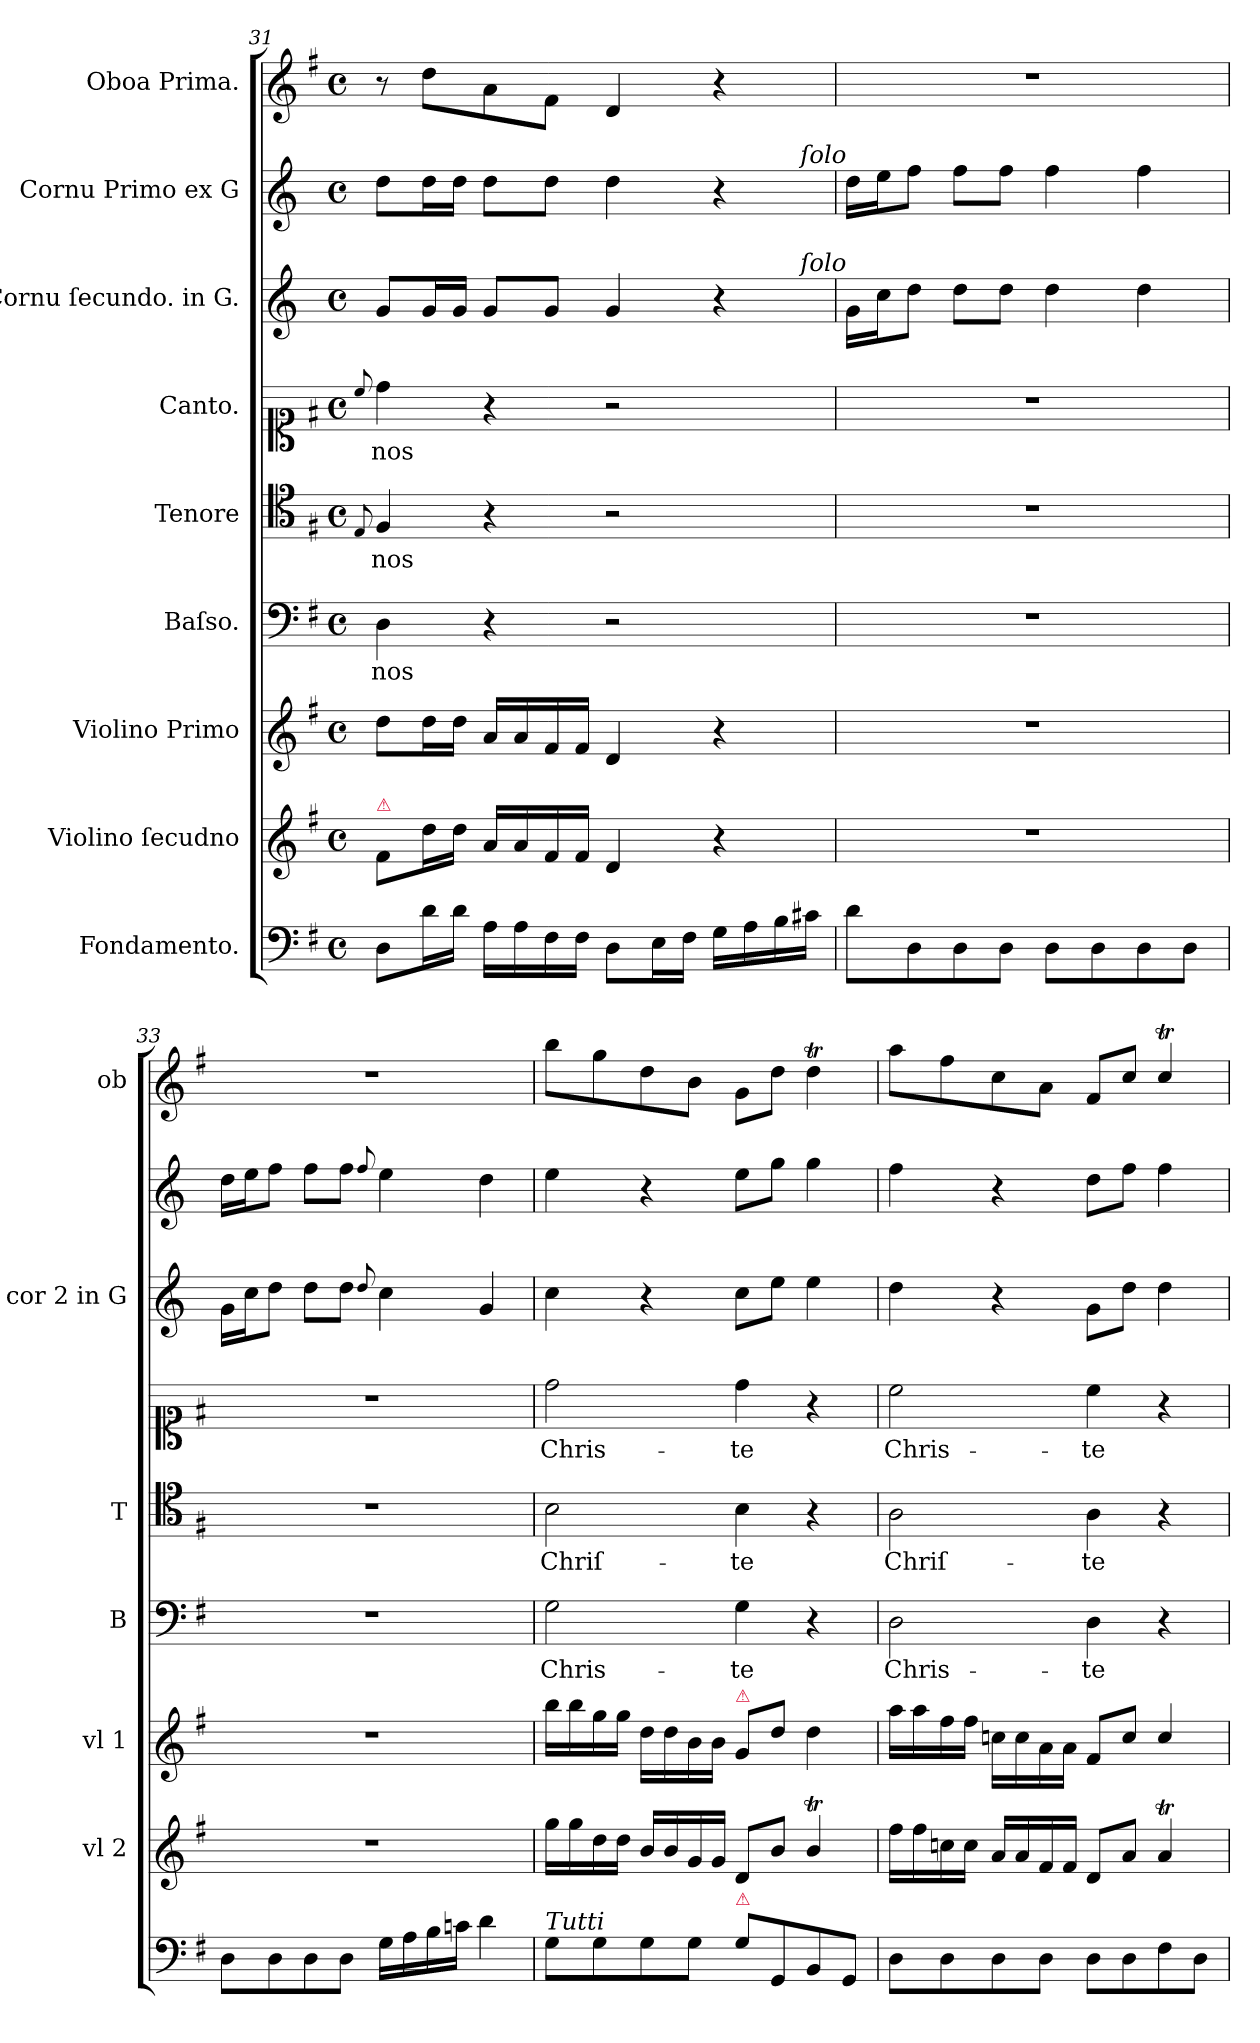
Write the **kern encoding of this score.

**kern	**dynam	**kern	**kern	**kern	**text	**kern	**text	**kern	**text	**kern	**kern	**kern
*part9	*part9	*part8	*part7	*part6	*part6	*part5	*part5	*part4	*part4	*part3	*part2	*part1
*staff9	*staff9	*staff8	*staff7	*staff6	*staff6	*staff5	*staff5	*staff4	*staff4	*staff3	*staff2	*staff1
*I"Fondamento.	*	*I"Violino ſecudno	*I"Violino Primo	*I"Baſso.	*	*I"Tenore	*	*I"Canto.	*	*I"Cornu ſecundo. in G.	*I"Cornu Primo ex G	*I"Oboa Prima.
*	*	*I'vl 2	*I'vl 1	*I'B	*	*I'T	*	*	*	*I'cor 2 in G	*	*I'ob
*clefF4	*	*clefG2	*clefG2	*clefF4	*	*clefC4	*	*clefC1	*	*clefG2	*clefG2	*clefG2
*	*	*	*	*	*	*	*	*	*	*ITrd3c5	*ITrd3c5	*
*k[f#]	*	*k[f#]	*k[f#]	*k[f#]	*	*k[f#]	*	*k[f#]	*	*k[f#]	*k[f#]	*k[f#]
*G:	*	*G:	*G:	*G:	*	*G:	*	*G:	*	*G:	*G:	*G:
*M4/4	*	*M4/4	*M4/4	*M4/4	*	*M4/4	*	*M4/4	*	*M4/4	*M4/4	*M4/4
*met(c)	*	*met(c)	*met(c)	*met(c)	*	*met(c)	*	*met(c)	*	*met(c)	*met(c)	*met(c)
=31	=31	=31	=31	=31	=31	=31	=31	=31	=31	=31	=31	=31
.	.	.	.	.	.	8qqE/	.	8qqcc/	.	.	.	.
!	!	!LO:TX:a:color=crimson:t=⚠	!	!	!	!	!	!	!	!	!	!
8D\L	.	8f#/L	8dd\L	4D\	nos	4F#/	nos	4dd\	nos	8d/L	8a\L	8r
16d\L	.	16dd\L	16dd\L	.	.	.	.	.	.	16d/L	16a\L	8dd\L
16d\JJ	.	16dd\JJ	16dd\JJ	.	.	.	.	.	.	16d/JJ	16a\JJ	.
16A\LL	.	16a/LL	16a/LL	4r	.	4r	.	4r	.	8d/L	8a\L	8a\
16A\	.	16a/	16a/	.	.	.	.	.	.	.	.	.
16F#\	.	16f#/	16f#/	.	.	.	.	.	.	8d/J	8a\J	8f#\J
16F#\JJ	.	16f#/JJ	16f#/JJ	.	.	.	.	.	.	.	.	.
8D\L	.	4d/	4d/	2r	.	2r	.	2r	.	4d/	4a\	4d/
16E\L	.	.	.	.	.	.	.	.	.	.	.	.
16F#\JJ	.	.	.	.	.	.	.	.	.	.	.	.
16G\LL	.	4r	4r	.	.	.	.	.	.	4r	4r	4r
16A\	.	.	.	.	.	.	.	.	.	.	.	.
16B\	.	.	.	.	.	.	.	.	.	.	.	.
16c#X\JJ	.	.	.	.	.	.	.	.	.	.	.	.
=32	=32	=32	=32	=32	=32	=32	=32	=32	=32	=32	=32	=32
!	!	!	!	!	!	!	!	!	!	!	!LO:TX:a:i:rj:t=ſolo	!
!	!	!	!	!	!	!	!	!	!	!LO:TX:a:i:rj:t=ſolo	!	!
8d\L	.	1r	1r	1r	.	1r	.	1r	.	16d\LL	16a\LL	1r
.	.	.	.	.	.	.	.	.	.	16g\J	16b\J	.
!	!LO:DY:a	!	!	!	!	!	!	!	!	!	!	!
8D\	pia&colon;	.	.	.	.	.	.	.	.	8a\J	8cc\J	.
8D\	.	.	.	.	.	.	.	.	.	8a\L	8cc\L	.
8D\J	.	.	.	.	.	.	.	.	.	8a\J	8cc\J	.
8D\L	.	.	.	.	.	.	.	.	.	4a\	4cc\	.
8D\	.	.	.	.	.	.	.	.	.	.	.	.
8D\	.	.	.	.	.	.	.	.	.	4a\	4cc\	.
8D\J	.	.	.	.	.	.	.	.	.	.	.	.
=33	=33	=33	=33	=33	=33	=33	=33	=33	=33	=33	=33	=33
8D\L	.	1r	1r	1r	.	1r	.	1r	.	16d\LL	16a\LL	1r
.	.	.	.	.	.	.	.	.	.	16g\J	16b\J	.
8D\	.	.	.	.	.	.	.	.	.	8a\J	8cc\J	.
8D\	.	.	.	.	.	.	.	.	.	8a\L	8cc\L	.
8D\J	.	.	.	.	.	.	.	.	.	8a\J	8cc\J	.
.	.	.	.	.	.	.	.	.	.	8qqa/	8qqcc/	.
16G\LL	.	.	.	.	.	.	.	.	.	4g\	4b\	.
16A\	.	.	.	.	.	.	.	.	.	.	.	.
16B\	.	.	.	.	.	.	.	.	.	.	.	.
16cn\JJ	.	.	.	.	.	.	.	.	.	.	.	.
4d\	.	.	.	.	.	.	.	.	.	4d/	4a\	.
=34	=34	=34	=34	=34	=34	=34	=34	=34	=34	=34	=34	=34
!LO:TX:a:i:t=Tutti	!	!	!	!	!	!	!	!	!	!	!	!
8G\L	.	16gg\LL	16bb\LL	2G\	Chris-	2B\	Chriſ-	2dd\	Chris-	4g\	4b\	8bb\L
.	.	16gg\	16bb\	.	.	.	.	.	.	.	.	.
8G\	.	16dd\	16gg\	.	.	.	.	.	.	.	.	8gg\
.	.	16dd\JJ	16gg\JJ	.	.	.	.	.	.	.	.	.
8G\	.	16b/LL	16dd\LL	.	.	.	.	.	.	4r	4r	8dd\
.	.	16b/	16dd\	.	.	.	.	.	.	.	.	.
8G\J	.	16g/	16b\	.	.	.	.	.	.	.	.	8b\J
.	.	16g/JJ	16b\JJ	.	.	.	.	.	.	.	.	.
!	!	!	!LO:TX:a:color=crimson:t=⚠	!	!	!	!	!	!	!	!	!
!LO:TX:a:color=crimson:t=⚠	!	!	!	!	!	!	!	!	!	!	!	!
8G\L	.	8d/L	8g/L	4G\	-te	4B\	-te	4dd\	-te	8g\L	8b\L	8g\L
8GG/	.	8b/J	8dd\J	.	.	.	.	.	.	8b\J	8dd\J	8dd\J
8BB/	.	4bt/	4dd\	4r	.	4r	.	4r	.	4b\	4dd\	4ddT\
8GG/J	.	.	.	.	.	.	.	.	.	.	.	.
=35	=35	=35	=35	=35	=35	=35	=35	=35	=35	=35	=35	=35
!	!	!	!	!	!	!	!LO:LY:i	!	!LO:LY:i	!	!	!
8D\L	.	16ff#\LL	16aa\LL	2D\	Chris-	2A\	Chriſ-	2cc\	Chris-	4a\	4cc\	8aa\L
.	.	16ff#\	16aa\	.	.	.	.	.	.	.	.	.
8D\	.	16ccn\	16ff#\	.	.	.	.	.	.	.	.	8ff#\
.	.	16cc\JJ	16ff#\JJ	.	.	.	.	.	.	.	.	.
8D\	.	16a/LL	16ccn\LL	.	.	.	.	.	.	4r	4r	8cc\
.	.	16a/	16cc\	.	.	.	.	.	.	.	.	.
8D\J	.	16f#/	16a\	.	.	.	.	.	.	.	.	8a\J
.	.	16f#/JJ	16a\JJ	.	.	.	.	.	.	.	.	.
!	!	!	!	!	!	!	!LO:LY:i	!	!LO:LY:i	!	!	!
8D\L	.	8d/L	8f#/L	4D\	-te	4A\	-te	4cc\	-te	8d\L	8a\L	8f#/L
8D\	.	8a/J	8cc/J	.	.	.	.	.	.	8a\J	8cc\J	8cc/J
8F#\	.	4aT/	4cc/	4r	.	4r	.	4r	.	4a\	4cc\	4ccT/
8D\J	.	.	.	.	.	.	.	.	.	.	.	.
=	=	=	=	=	=	=	=	=	=	=	=	=
*-	*-	*-	*-	*-	*-	*-	*-	*-	*-	*-	*-	*-
